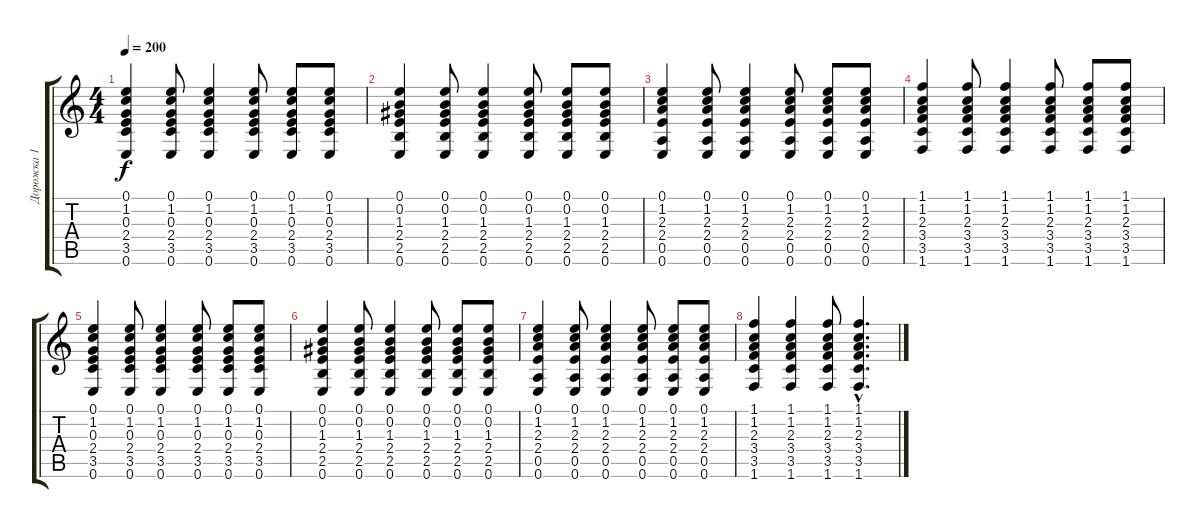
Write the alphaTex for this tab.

\track ("Дорожка 1" "Дорожка 1") {instrument acousticguitarnylon}
\staff {score tabs}
\tuning (E4 B3 G3 D3 A2 E2) {hide}
\ts (4 4)
\tempo 200
\clef g2
\ks c
(0.1 1.2 0.3 2.4 3.5 0.6).4{dy f instrument acousticguitarnylon} (0.1 1.2 0.3 2.4 3.5 0.6).8 (0.1 1.2 0.3 2.4 3.5 0.6).4 (0.1 1.2 0.3 2.4 3.5 0.6).8 (0.1 1.2 0.3 2.4 3.5 0.6).8 (0.1 1.2 0.3 2.4 3.5 0.6).8 |
(0.1 0.2 1.3 2.4 2.5 0.6).4 (0.1 0.2 1.3 2.4 2.5 0.6).8 (0.1 0.2 1.3 2.4 2.5 0.6).4 (0.1 0.2 1.3 2.4 2.5 0.6).8 (0.1 0.2 1.3 2.4 2.5 0.6).8 (0.1 0.2 1.3 2.4 2.5 0.6).8 |
(0.1 1.2 2.3 2.4 0.5 0.6).4 (0.1 1.2 2.3 2.4 0.5 0.6).8 (0.1 1.2 2.3 2.4 0.5 0.6).4 (0.1 1.2 2.3 2.4 0.5 0.6).8 (0.1 1.2 2.3 2.4 0.5 0.6).8 (0.1 1.2 2.3 2.4 0.5 0.6).8 |
(1.1 1.2 2.3 3.4 3.5 1.6).4 (1.1 1.2 2.3 3.4 3.5 1.6).8 (1.1 1.2 2.3 3.4 3.5 1.6).4 (1.1 1.2 2.3 3.4 3.5 1.6).8 (1.1 1.2 2.3 3.4 3.5 1.6).8 (1.1 1.2 2.3 3.4 3.5 1.6).8 |
(0.1 1.2 0.3 2.4 3.5 0.6).4 (0.1 1.2 0.3 2.4 3.5 0.6).8 (0.1 1.2 0.3 2.4 3.5 0.6).4 (0.1 1.2 0.3 2.4 3.5 0.6).8 (0.1 1.2 0.3 2.4 3.5 0.6).8 (0.1 1.2 0.3 2.4 3.5 0.6).8 |
(0.1 0.2 1.3 2.4 2.5 0.6).4 (0.1 0.2 1.3 2.4 2.5 0.6).8 (0.1 0.2 1.3 2.4 2.5 0.6).4 (0.1 0.2 1.3 2.4 2.5 0.6).8 (0.1 0.2 1.3 2.4 2.5 0.6).8 (0.1 0.2 1.3 2.4 2.5 0.6).8 |
(0.1 1.2 2.3 2.4 0.5 0.6).4 (0.1 1.2 2.3 2.4 0.5 0.6).8 (0.1 1.2 2.3 2.4 0.5 0.6).4 (0.1 1.2 2.3 2.4 0.5 0.6).8 (0.1 1.2 2.3 2.4 0.5 0.6).8 (0.1 1.2 2.3 2.4 0.5 0.6).8 |
(1.1 1.2 2.3 3.4 3.5 1.6).4 (1.1 1.2 2.3 3.4 3.5 1.6).4 (1.1 1.2 2.3 3.4 3.5 1.6).8 (1.1{hac} 1.2{hac} 2.3{hac} 3.4{hac} 3.5{hac} 1.6{hac}).4{d}
